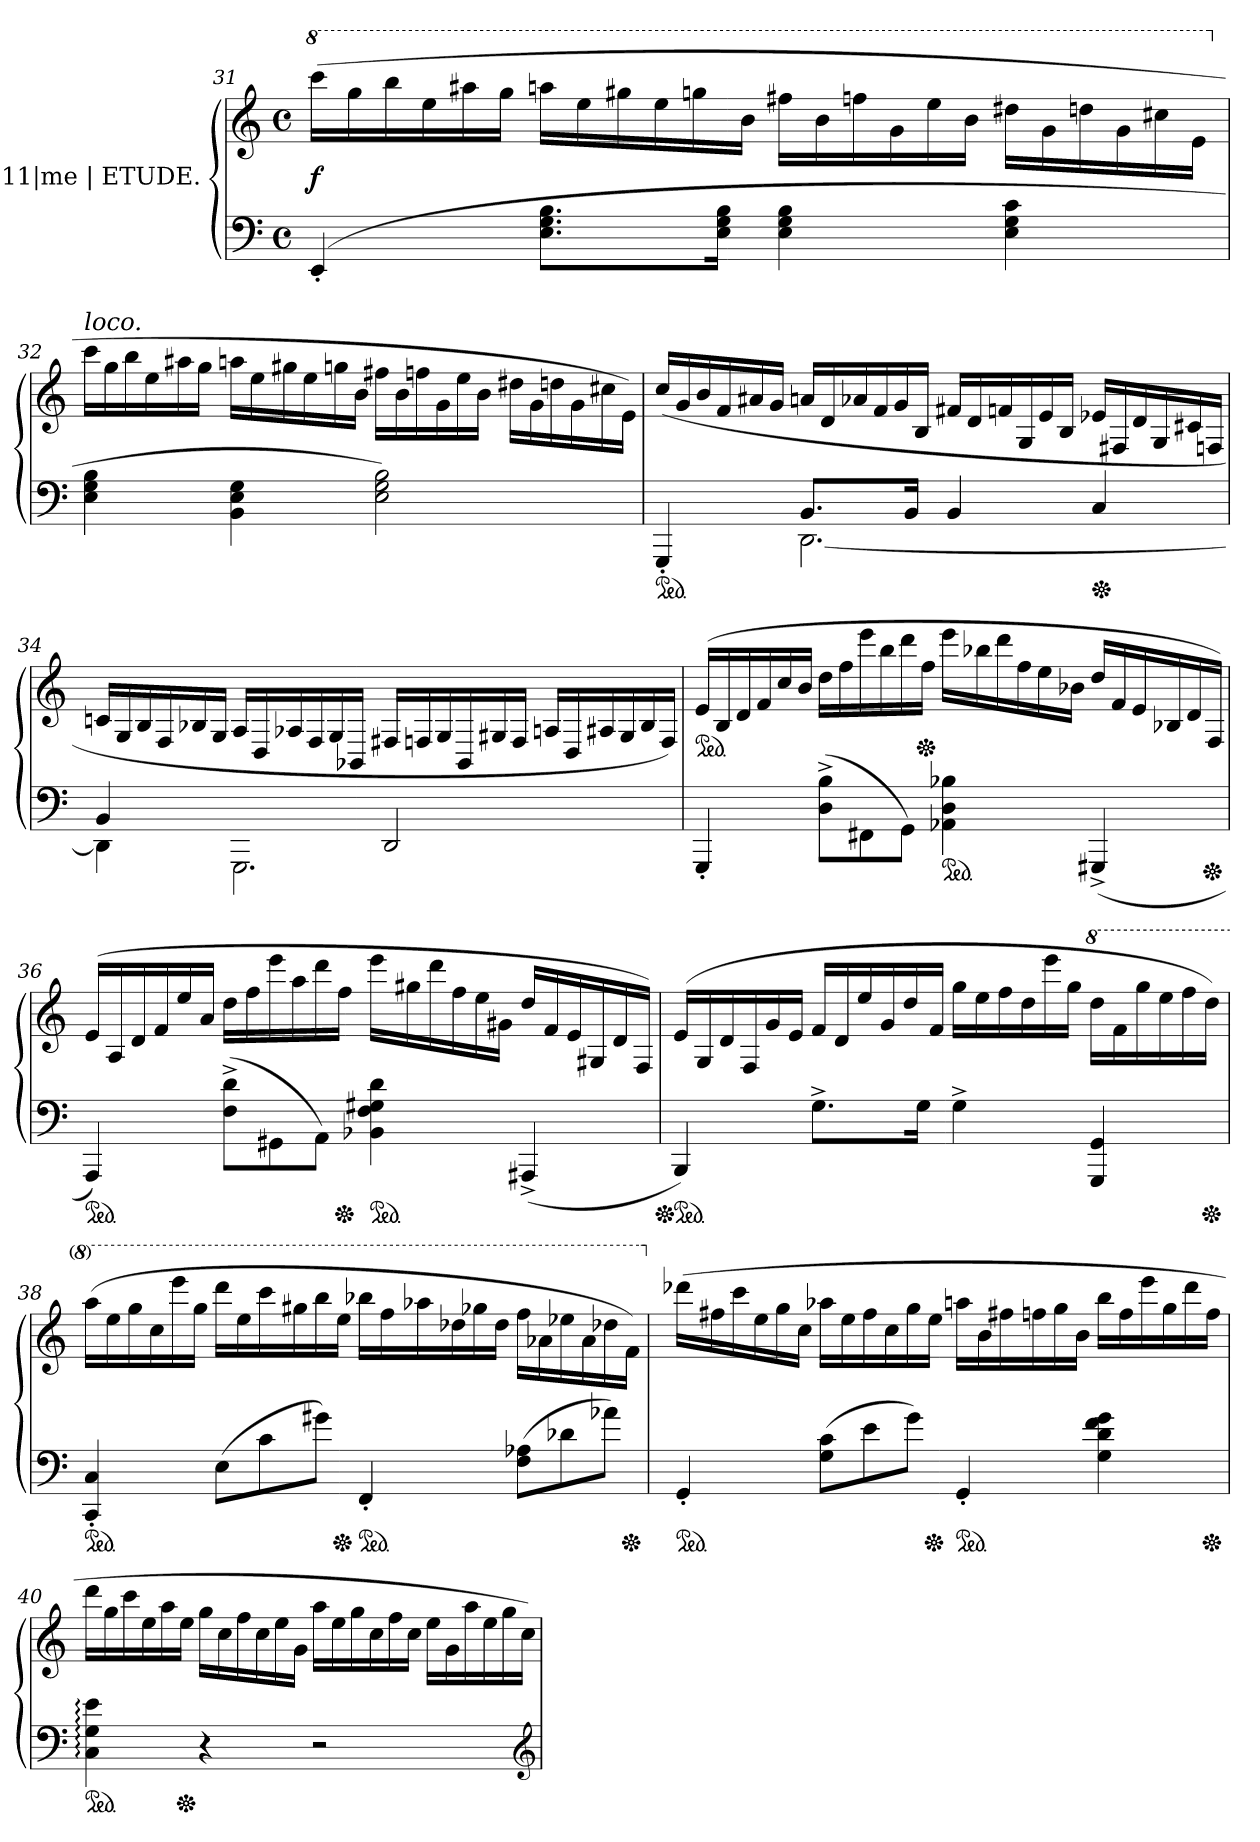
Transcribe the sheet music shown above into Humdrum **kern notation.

**kern	**kern	**dynam
*part1	*part1	*part1
*staff2	*staff1	*staff1/2
*I"11|me | ETUDE.	*	*
*clefF4	*clefG2	*
*k[]	*k[]	*
*a:	*a:	*
*M4/4	*M4/4	*
*met(c)	*met(c)	*
*	*8va	*
*	*Xtuplet	*
=31	=31	=31
(>4EE'<	(>24ccccLL	f
.	24ggg	.
.	24bbb	.
.	24eee	.
.	24aaa#X	.
.	24gggJJ	.
8.E 8.G 8.BL	24aaanLL	.
.	24eee	.
.	24ggg#X	.
.	24eee	.
.	24gggn	.
16E 16G 16BJk	.	.
.	24bbJJ	.
4E 4G 4B	24fff#XLL	.
.	24bb	.
.	24fffn	.
.	24gg	.
.	24eee	.
.	24bbJJ	.
4E 4G 4c	24ddd#X\LL	.
.	24gg\	.
.	24dddn\	.
.	24gg\	.
.	24ccc#X\	.
.	24ee\JJ	.
=32	=32	=32
*	*X8va	*
!	!LO:TX:a:i:t=loco.	!
4E 4G 4B	24cccLL	.
.	24gg	.
.	24bb	.
.	24ee	.
.	24aa#X	.
.	24ggJJ	.
4BB 4E 4G	24aanLL	.
.	24ee	.
.	24gg#X	.
.	24ee	.
.	24ggn	.
.	24bJJ	.
2E 2G 2B)	24ff#XLL	.
.	24b	.
.	24ffn	.
.	24g	.
.	24ee	.
.	24bJJ	.
.	24dd#X\LL	.
.	24g\	.
.	24ddn\	.
.	24g\	.
.	24cc#X\	.
.	24e\JJ)	.
=33	=33	=33
*^	*	*
*ped	*	*	*
4GGG'>	4ryy	(>24ccLL	.
.	.	24g	.
.	.	24b	.
.	.	24f	.
.	.	24a#X	.
.	.	24gJJ	.
8.BBL	[2.DD	24anLL	.
.	.	24d	.
.	.	24a-X	.
.	.	24f	.
.	.	24g	.
16BBJk	.	.	.
.	.	24BJJ	.
4BB	.	24f#XLL	.
.	.	24d	.
.	.	24fn	.
.	.	24G/	.
.	.	24e	.
.	.	24BJJ	.
*Xped	*	*	*
4C	.	24e-XLL	.
.	.	24F#X/	.
.	.	24d	.
.	.	24G/	.
.	.	24c#X	.
.	.	24Fn/JJ	.
=34	=34	=34	=34
4BB	4DD]	24cn/LL	.
.	.	24G/	.
.	.	24B/	.
.	.	24F/	.
.	.	24B-X	.
.	.	24G/JJ	.
4ryy	2.GGG	24A/LL	.
.	.	24D/	.
.	.	24A-X	.
.	.	24F/	.
.	.	24G/	.
.	.	24BB-XJJ	.
2DD	.	24F#XLL	.
.	.	24Fn/	.
.	.	24G/	.
.	.	24BB-/	.
.	.	24G#X	.
.	.	24F/JJ	.
.	.	24An/LL	.
.	.	24D/	.
.	.	24A#X	.
.	.	24G#/	.
.	.	24B-/	.
.	.	24F/JJ)	.
*v	*v	*	*
=35	=35	=35
*	*ped	*
4GGG'<	(>24eLL	.
.	24B	.
.	24d	.
.	24f	.
.	24cc	.
.	24bJJ	.
*Xtuplet	*	*
(>12D^<\ 12B^<\L	24ddLL	.
.	24ff	.
12FF#X\	24eee	.
.	24bb	.
12GG\J)	24ddd	.
*	*Xped	*
.	24ffJJ	.
*ped	*	*
4AA-X 4D 4B-X	24eeeLL	.
.	24bb-X	.
.	24ddd	.
.	24ff	.
.	24ee	.
.	24b-XJJ	.
(<4GGG#X^>	24ddLL	.
.	24f	.
.	24e	.
.	24B-X	.
.	24d	.
*Xped	*	*
.	24F/JJ)	.
=36	=36	=36
*ped	*	*
4AAA)	(>24eLL	.
.	24A	.
.	24d	.
.	24f	.
.	24ee	.
.	24aJJ	.
(>12F^<\ 12d^<\L	24ddLL	.
.	24ff	.
12GG#X\	24eee	.
.	24aa	.
12AA\J)	24ddd	.
*Xped	*	*
.	24ffJJ	.
*ped	*	*
4BB-X 4F 4G#X 4d	24eeeLL	.
.	24gg#X	.
.	24ddd	.
.	24ff	.
.	24ee	.
.	24g#XJJ	.
(<4AAA#X^>	24ddLL	.
.	24f	.
.	24e	.
.	24G#X	.
.	24d	.
.	24F/JJ)	.
=37	=37	=37
*Xped	*	*
*ped	*	*
4BBB)	(>24eLL	.
.	24G/	.
.	24d	.
.	24F/	.
.	24g	.
.	24eJJ	.
8.G^<L	24fLL	.
.	24d	.
.	24ee	.
.	24g	.
.	24dd	.
16GJk	.	.
.	24fJJ	.
4G^<	24ggLL	.
.	24ee	.
.	24ff	.
.	24dd	.
.	24eee	.
.	24ggJJ	.
*	*8va	*
4GGG 4GG	24dddLL	.
.	24ff	.
.	24ggg	.
.	24eee	.
.	24fff	.
*Xped	*	*
.	24dddJJ)	.
=38	=38	=38
*ped	*	*
4CC'< 4C'<	(>24aaaLL	.
.	24eee	.
.	24ggg	.
.	24ccc	.
.	24eeee	.
.	24gggJJ	.
(>12EL	24ddddLL	.
.	24eee	.
12c	24cccc	.
.	24ggg#X	.
12g#XJ)	24bbb	.
*Xped	*	*
.	24eeeJJ	.
*ped	*	*
4FF'<	24bbb-XLL	.
.	24fff	.
.	24aaa-X	.
.	24ddd-X	.
.	24ggg-X	.
.	24ddd-JJ	.
(>12F 12A-XL	24fffLL	.
.	24aa-X	.
12d-X	24eee-X	.
.	24aa-	.
12a-XJ)	24ddd-X	.
*Xped	*	*
.	24ffJJ)	.
=39	=39	=39
*	*X8va	*
*ped	*	*
4GG'<	(>24ddd-XLL	.
.	24ff#X	.
.	24ccc	.
.	24ee	.
.	24gg	.
.	24ccJJ	.
(>12G 12cL	24aa-XLL	.
.	24ee	.
12e	24ff#	.
.	24cc	.
12gJ)	24gg	.
*Xped	*	*
.	24eeJJ	.
*ped	*	*
4GG'<	24aanLL	.
.	24b	.
.	24ff#X	.
.	24ffn	.
.	24gg	.
.	24bJJ	.
4G 4d 4f 4g	24bbLL	.
.	24ff	.
.	24eee	.
.	24gg	.
.	24ddd-	.
*Xped	*	*
.	24ffJJ	.
=40	=40	=40
*ped	*	*
4C: 4G: 4e:	24dddLL	.
.	24gg	.
.	24ccc	.
.	24ee	.
.	24aa	.
*Xped	*	*
.	24eeJJ	.
4r	24ggLL	.
.	24cc	.
.	24ff	.
.	24cc	.
.	24ee	.
.	24gJJ	.
2r	24aaLL	.
.	24ee	.
.	24gg	.
.	24cc	.
.	24ff	.
.	24ccJJ	.
.	24eeLL	.
.	24g	.
.	24aa	.
.	24ee	.
.	24gg	.
.	24ccJJ)	.
*clefG2	*	*
=	=	=
*-	*-	*-
